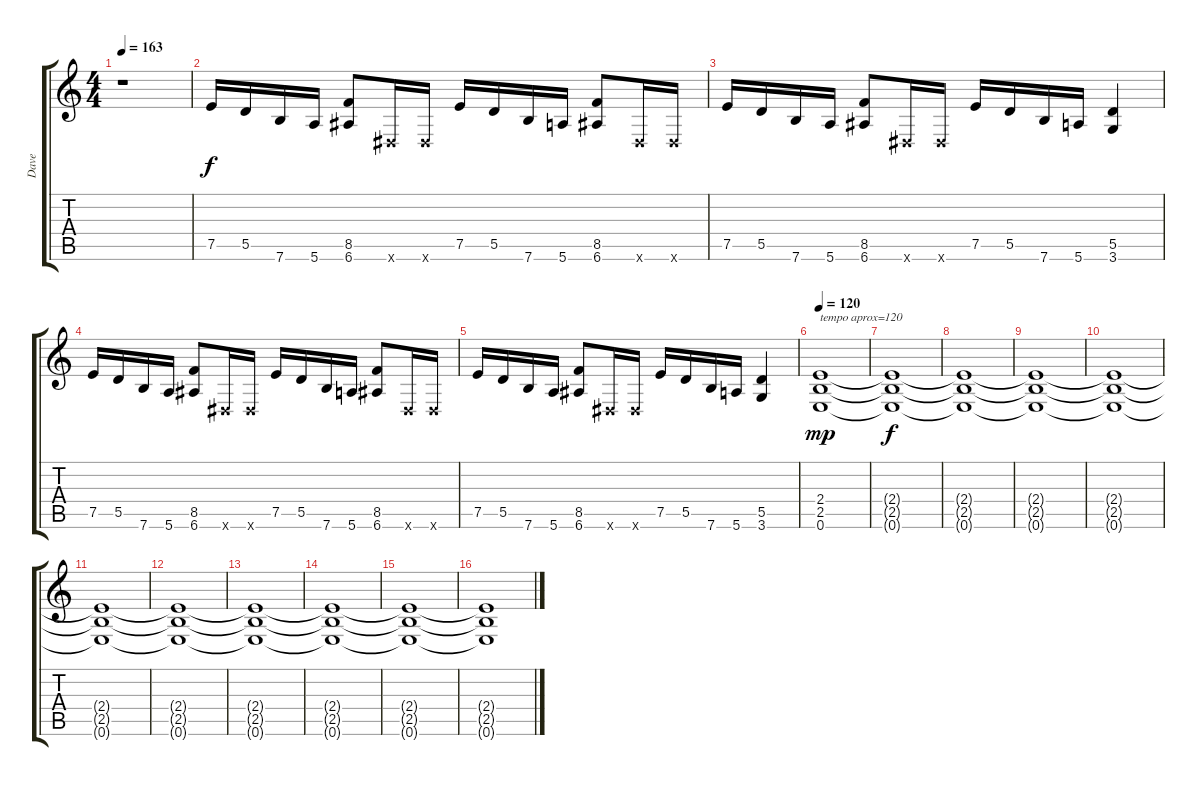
\track ("Dave" "Dave") {instrument distortionguitar}
\staff {score tabs}
\tuning (E4 B3 G3 D3 A2 E2) {hide}
\ts (4 4)
\tempo 163
\clef g2
\ks c
r.1{dy f instrument distortionguitar} |
7.5.16 5.5.16 7.6.16 5.6.16 (8.5 6.6).8 -1.6{x}.16 -1.6{x}.16 7.5.16 5.5.16 7.6.16 5.6.16 (8.5 6.6).8 -1.6{x}.16 -1.6{x}.16 |
7.5.16 5.5.16 7.6.16 5.6.16 (8.5 6.6).8 -1.6{x}.16 -1.6{x}.16 7.5.16 5.5.16 7.6.16 5.6.16 (5.5 3.6).4 |
7.5.16 5.5.16 7.6.16 5.6.16 (8.5 6.6).8 -1.6{x}.16 -1.6{x}.16 7.5.16 5.5.16 7.6.16 5.6.16 (8.5 6.6).8 -1.6{x}.16 -1.6{x}.16 |
7.5.16 5.5.16 7.6.16 5.6.16 (8.5 6.6).8 -1.6{x}.16 -1.6{x}.16 7.5.16 5.5.16 7.6.16 5.6.16 (5.5 3.6).4 |
\tempo 120
(2.4 2.5 0.6).1{txt "tempo aprox=120" dy mp} |
(2.4{t} 2.5{t} 0.6{t}).1{dy f} |
(2.4{t} 2.5{t} 0.6{t}).1 |
(2.4{t} 2.5{t} 0.6{t}).1 |
(2.4{t} 2.5{t} 0.6{t}).1 |
(2.4{t} 2.5{t} 0.6{t}).1 |
(2.4{t} 2.5{t} 0.6{t}).1 |
(2.4{t} 2.5{t} 0.6{t}).1 |
(2.4{t} 2.5{t} 0.6{t}).1 |
(2.4{t} 2.5{t} 0.6{t}).1 |
(2.4{t} 2.5{t} 0.6{t}).1
